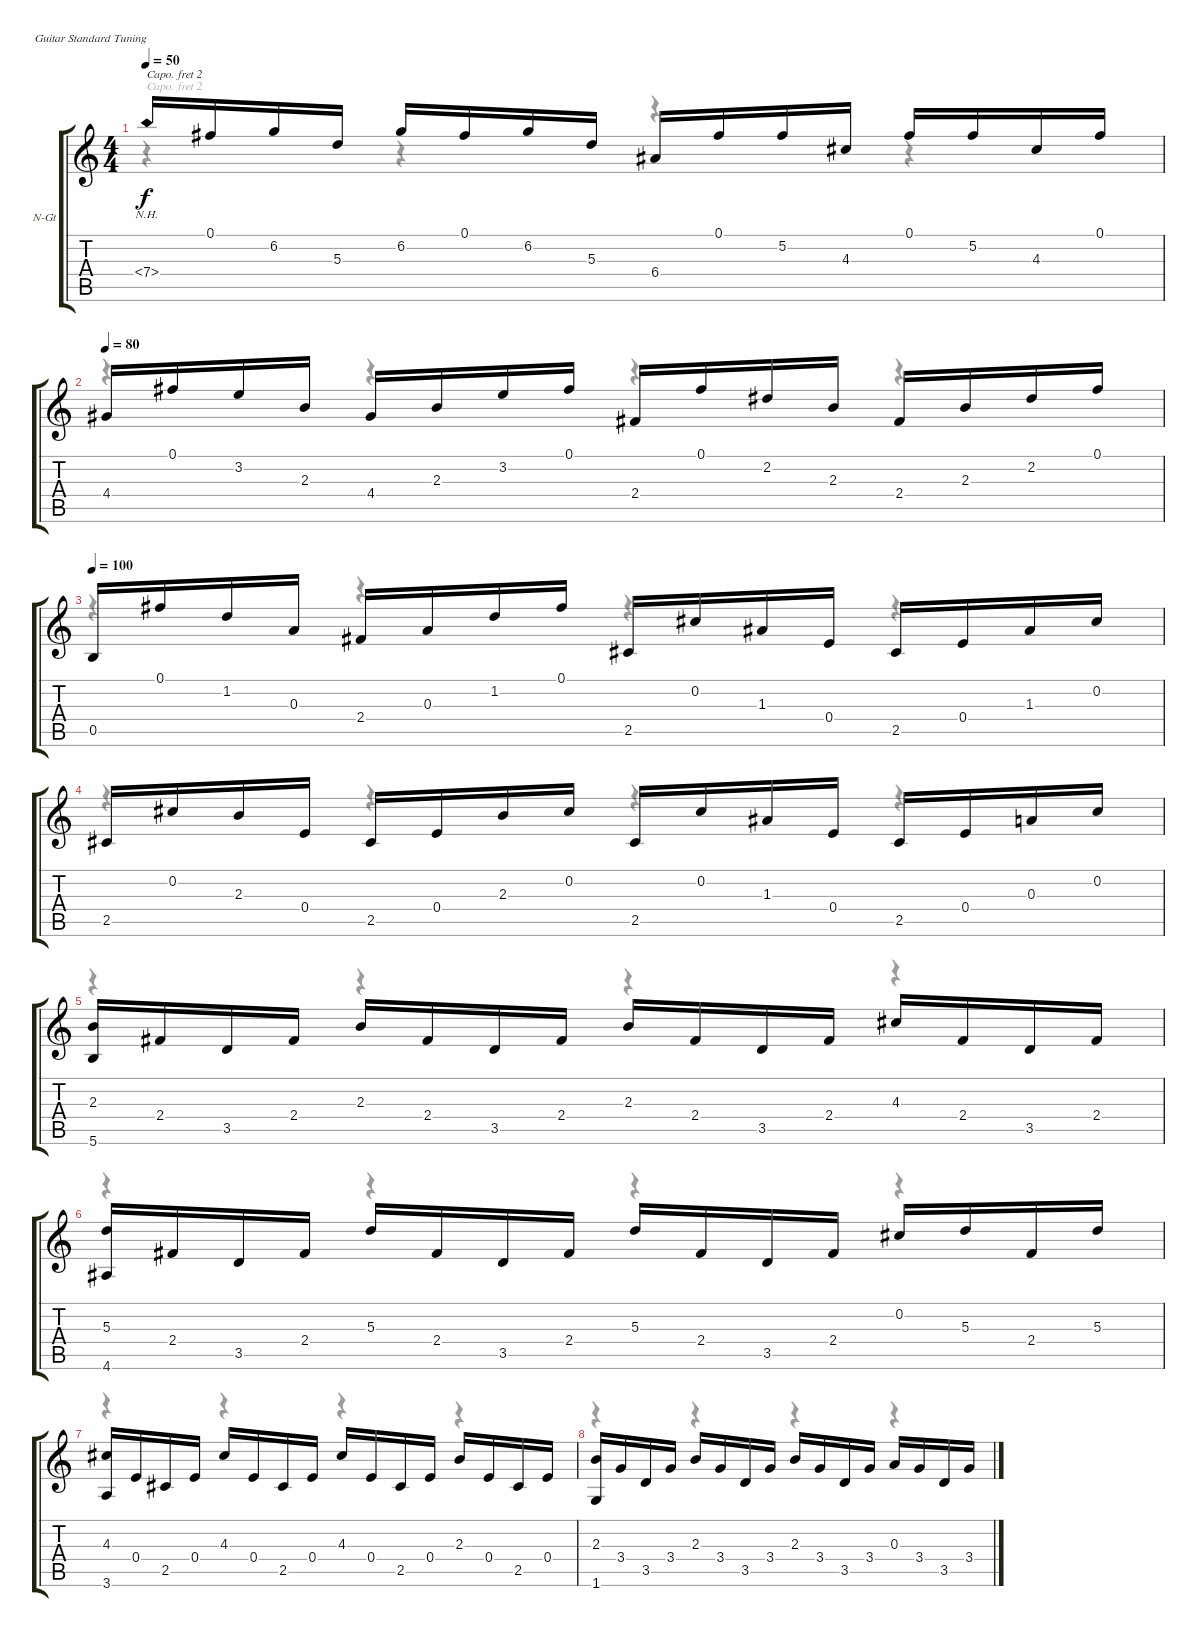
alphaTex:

\bracketExtendMode groupsimilarinstruments
\firstSystemTrackNameOrientation horizontal
\otherSystemsTrackNameOrientation horizontal
\track ("Track 1" "N-Gt") {instrument acousticguitarnylon}
\staff {score tabs}
\capo 2
\tuning (E4 B3 G3 D3 A2 E2)
\voice
\ts (4 4)
\tempo 50
\clef g2
\ks c
7.4{nh}.16{dy f} 0.1.16 6.2.16 5.3.16 6.2.16 0.1.16 6.2.16 5.3.16 6.4.16 0.1.16 5.2.16 4.3.16 0.1.16 5.2.16 4.3.16 0.1.16 |
\tempo 80
4.4.16 0.1.16 3.2.16 2.3.16 4.4.16 2.3.16 3.2.16 0.1.16 2.4.16 0.1.16 2.2.16 2.3.16 2.4.16 2.3.16 2.2.16 0.1.16 |
\tempo 100
0.5.16 0.1.16 1.2.16 0.3.16 2.4.16 0.3.16 1.2.16 0.1.16 2.5.16 0.2.16 1.3.16 0.4.16 2.5.16 0.4.16 1.3.16 0.2.16 |
2.5.16 0.2.16 2.3.16 0.4.16 2.5.16 0.4.16 2.3.16 0.2.16 2.5.16 0.2.16 1.3.16 0.4.16 2.5.16 0.4.16 0.3.16 0.2.16 |
(2.3 5.6).16 2.4.16 3.5.16 2.4.16 2.3.16 2.4.16 3.5.16 2.4.16 2.3.16 2.4.16 3.5.16 2.4.16 4.3.16 2.4.16 3.5.16 2.4.16 |
(5.3 4.6).16 2.4.16 3.5.16 2.4.16 5.3.16 2.4.16 3.5.16 2.4.16 5.3.16 2.4.16 3.5.16 2.4.16 0.2.16 5.3.16 2.4.16 5.3.16 |
(4.3 3.6).16 0.4.16 2.5.16 0.4.16 4.3.16 0.4.16 2.5.16 0.4.16 4.3.16 0.4.16 2.5.16 0.4.16 2.3.16 0.4.16 2.5.16 0.4.16 |
(2.3 1.6).16 3.4.16 3.5.16 3.4.16 2.3.16 3.4.16 3.5.16 3.4.16 2.3.16 3.4.16 3.5.16 3.4.16 0.3.16 3.4.16 3.5.16 3.4.16
\voice
\clef g2
\ottava regular
\simile none
\ks c
r.4{dy mf} r.4 r.4 r.4 |
r.4 r.4 r.4 r.4 |
r.4 r.4 r.4 r.4 |
r.4 r.4 r.4 r.4 |
r.4 r.4 r.4 r.4 |
r.4 r.4 r.4 r.4 |
r.4 r.4 r.4 r.4 |
r.4 r.4 r.4 r.4
